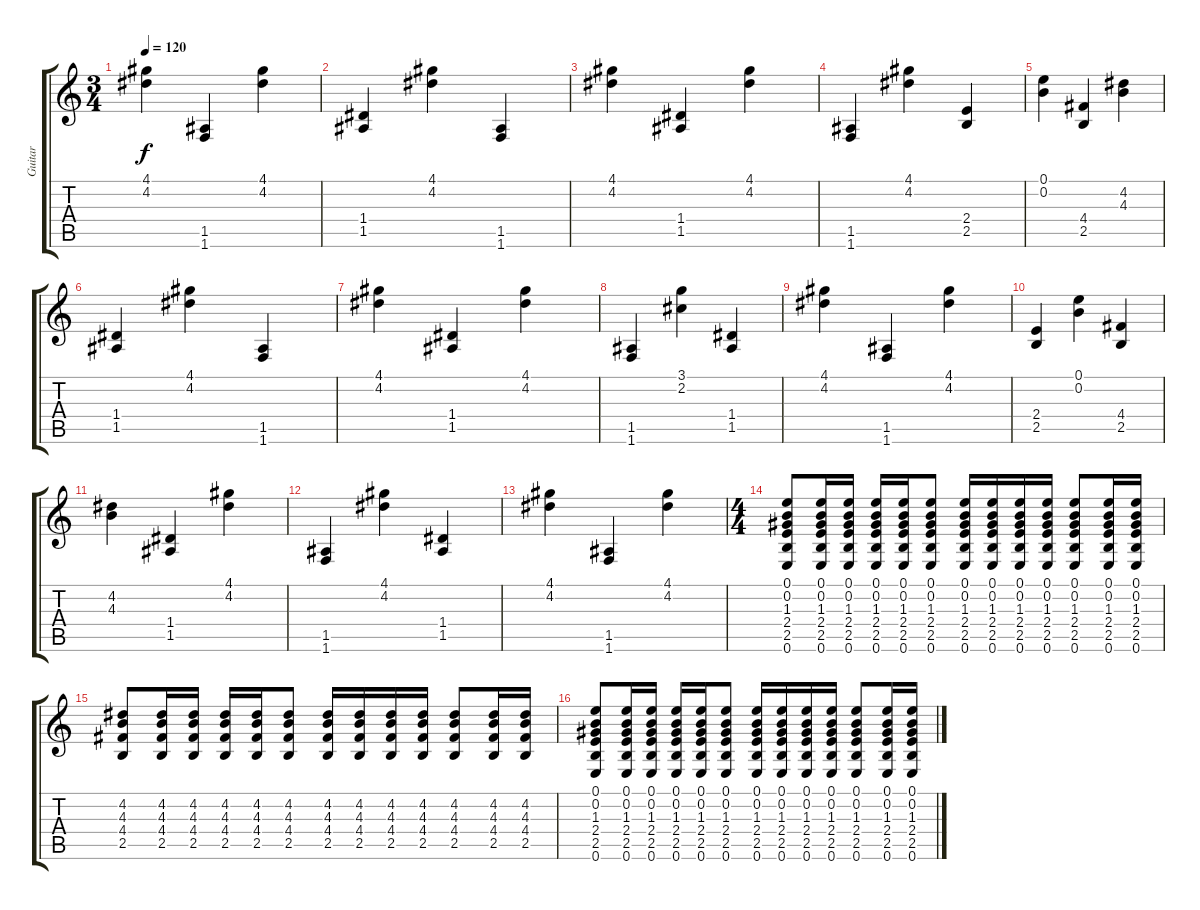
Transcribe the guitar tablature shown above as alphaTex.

\track ("Guitar" "Guitar") {instrument acousticguitarnylon}
\staff {score tabs}
\tuning (E4 B3 G3 D3 A2 E2) {hide}
\ts (3 4)
\tempo 120
\clef g2
\ks c
(4.1 4.2).4{dy f} (1.5 1.6).4 (4.1 4.2).4 |
(1.4 1.5).4 (4.1 4.2).4 (1.5 1.6).4 |
(4.1 4.2).4 (1.4 1.5).4 (4.1 4.2).4 |
(1.5 1.6).4 (4.1 4.2).4 (2.4 2.5).4 |
(0.1 0.2).4 (4.4 2.5).4 (4.2 4.3).4 |
(1.4 1.5).4 (4.1 4.2).4 (1.5 1.6).4 |
(4.1 4.2).4 (1.4 1.5).4 (4.1 4.2).4 |
(1.5 1.6).4 (3.1 2.2).4 (1.4 1.5).4 |
(4.1 4.2).4 (1.5 1.6).4 (4.1 4.2).4 |
(2.4 2.5).4 (0.1 0.2).4 (4.4 2.5).4 |
(4.2 4.3).4 (1.4 1.5).4 (4.1 4.2).4 |
(1.5 1.6).4 (4.1 4.2).4 (1.4 1.5).4 |
(4.1 4.2).4 (1.5 1.6).4 (4.1 4.2).4 |
\ts (4 4)
(0.1 0.2 1.3 2.4 2.5 0.6).8 (0.1 0.2 1.3 2.4 2.5 0.6).16 (0.1 0.2 1.3 2.4 2.5 0.6).16 (0.1 0.2 1.3 2.4 2.5 0.6).16 (0.1 0.2 1.3 2.4 2.5 0.6).16 (0.1 0.2 1.3 2.4 2.5 0.6).8 (0.1 0.2 1.3 2.4 2.5 0.6).16 (0.1 0.2 1.3 2.4 2.5 0.6).16 (0.1 0.2 1.3 2.4 2.5 0.6).16 (0.1 0.2 1.3 2.4 2.5 0.6).16 (0.1 0.2 1.3 2.4 2.5 0.6).8 (0.1 0.2 1.3 2.4 2.5 0.6).16 (0.1 0.2 1.3 2.4 2.5 0.6).16 |
(4.2 4.3 4.4 2.5).8 (4.2 4.3 4.4 2.5).16 (4.2 4.3 4.4 2.5).16 (4.2 4.3 4.4 2.5).16 (4.2 4.3 4.4 2.5).16 (4.2 4.3 4.4 2.5).8 (4.2 4.3 4.4 2.5).16 (4.2 4.3 4.4 2.5).16 (4.2 4.3 4.4 2.5).16 (4.2 4.3 4.4 2.5).16 (4.2 4.3 4.4 2.5).8 (4.2 4.3 4.4 2.5).16 (4.2 4.3 4.4 2.5).16 |
(0.1 0.2 1.3 2.4 2.5 0.6).8 (0.1 0.2 1.3 2.4 2.5 0.6).16 (0.1 0.2 1.3 2.4 2.5 0.6).16 (0.1 0.2 1.3 2.4 2.5 0.6).16 (0.1 0.2 1.3 2.4 2.5 0.6).16 (0.1 0.2 1.3 2.4 2.5 0.6).8 (0.1 0.2 1.3 2.4 2.5 0.6).16 (0.1 0.2 1.3 2.4 2.5 0.6).16 (0.1 0.2 1.3 2.4 2.5 0.6).16 (0.1 0.2 1.3 2.4 2.5 0.6).16 (0.1 0.2 1.3 2.4 2.5 0.6).8 (0.1 0.2 1.3 2.4 2.5 0.6).16 (0.1 0.2 1.3 2.4 2.5 0.6).16
